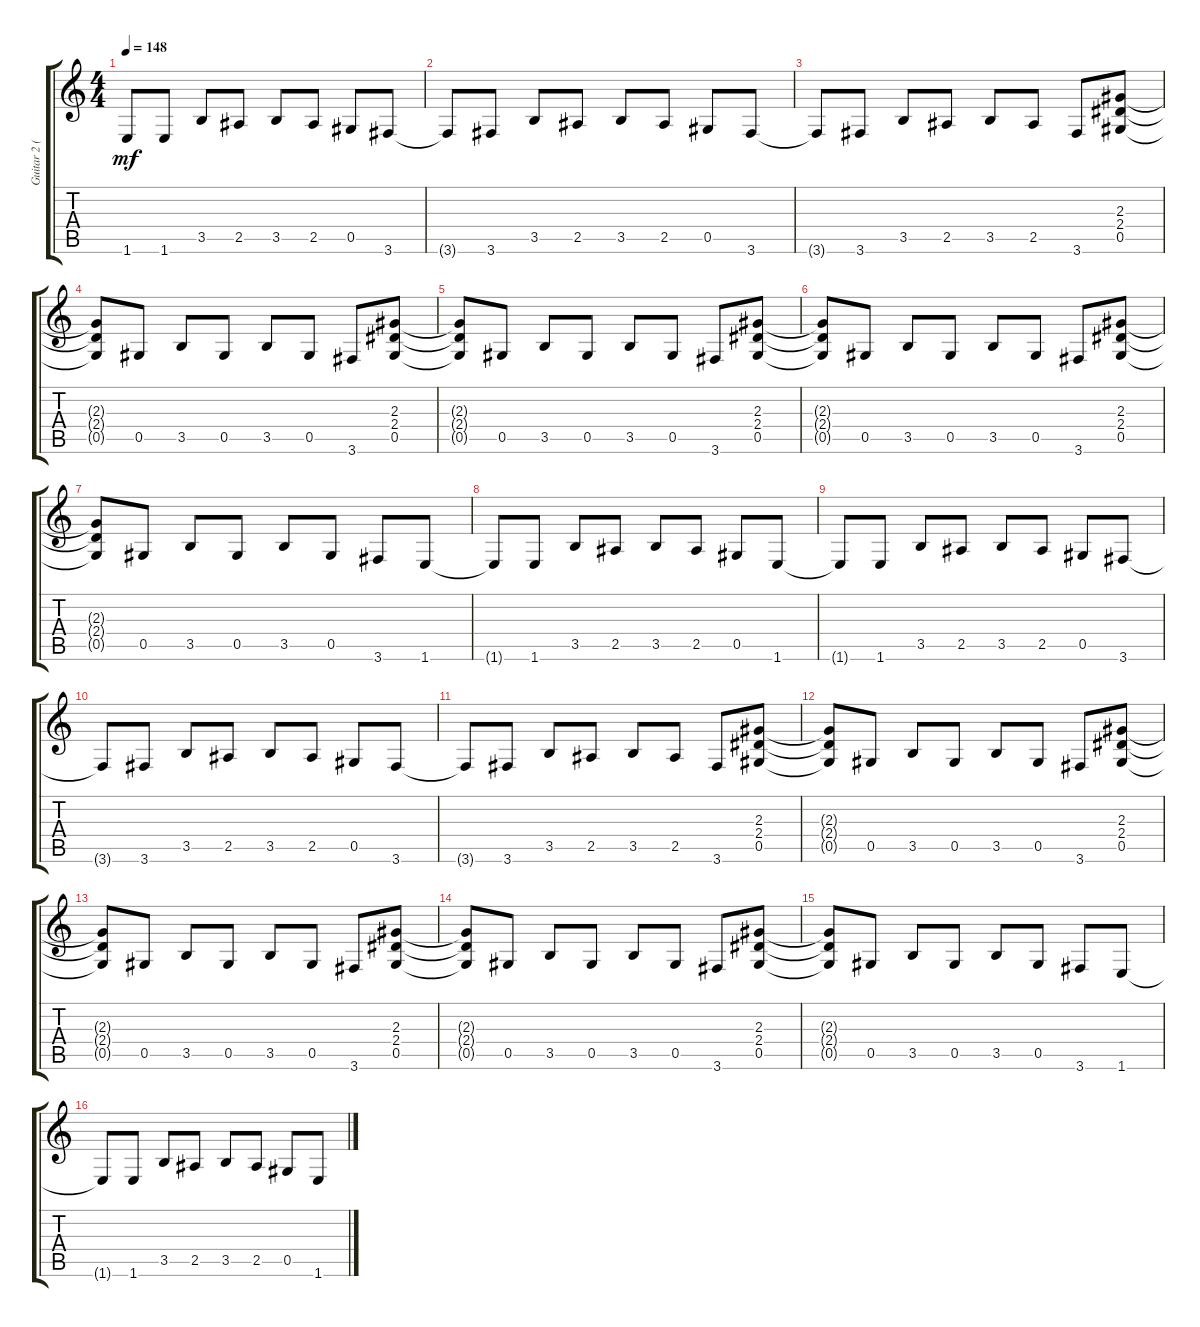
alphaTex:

\track ("Guitar 2 (Izzy)" "Guitar 2 (") {instrument overdrivenguitar}
\staff {score tabs}
\tuning (Eb4 Bb3 Gb3 Db3 Ab2 Eb2) {hide}
\ts (4 4)
\tempo 148
\clef g2
\ks c
1.6{t}.8{dy mf} 1.6.8 3.5.8 2.5.8 3.5.8 2.5.8 0.5.8 3.6.8 |
3.6{t}.8 3.6.8 3.5.8 2.5.8 3.5.8 2.5.8 0.5.8 3.6.8 |
3.6{t}.8 3.6.8 3.5.8 2.5.8 3.5.8 2.5.8 3.6.8 (2.3 2.4 0.5).8 |
(2.3{t} 2.4{t} 0.5{t}).8 0.5.8 3.5.8 0.5.8 3.5.8 0.5.8 3.6.8 (2.3 2.4 0.5).8 |
(2.3{t} 2.4{t} 0.5{t}).8 0.5.8 3.5.8 0.5.8 3.5.8 0.5.8 3.6.8 (2.3 2.4 0.5).8 |
(2.3{t} 2.4{t} 0.5{t}).8 0.5.8 3.5.8 0.5.8 3.5.8 0.5.8 3.6.8 (2.3 2.4 0.5).8 |
(2.3{t} 2.4{t} 0.5{t}).8 0.5.8 3.5.8 0.5.8 3.5.8 0.5.8 3.6.8 1.6.8 |
1.6{t}.8 1.6.8 3.5.8 2.5.8 3.5.8 2.5.8 0.5.8 1.6.8 |
1.6{t}.8 1.6.8 3.5.8 2.5.8 3.5.8 2.5.8 0.5.8 3.6.8 |
3.6{t}.8 3.6.8 3.5.8 2.5.8 3.5.8 2.5.8 0.5.8 3.6.8 |
3.6{t}.8 3.6.8 3.5.8 2.5.8 3.5.8 2.5.8 3.6.8 (2.3 2.4 0.5).8 |
(2.3{t} 2.4{t} 0.5{t}).8 0.5.8 3.5.8 0.5.8 3.5.8 0.5.8 3.6.8 (2.3 2.4 0.5).8 |
(2.3{t} 2.4{t} 0.5{t}).8 0.5.8 3.5.8 0.5.8 3.5.8 0.5.8 3.6.8 (2.3 2.4 0.5).8 |
(2.3{t} 2.4{t} 0.5{t}).8 0.5.8 3.5.8 0.5.8 3.5.8 0.5.8 3.6.8 (2.3 2.4 0.5).8 |
(2.3{t} 2.4{t} 0.5{t}).8 0.5.8 3.5.8 0.5.8 3.5.8 0.5.8 3.6.8 1.6.8 |
1.6{t}.8 1.6.8 3.5.8 2.5.8 3.5.8 2.5.8 0.5.8 1.6.8
